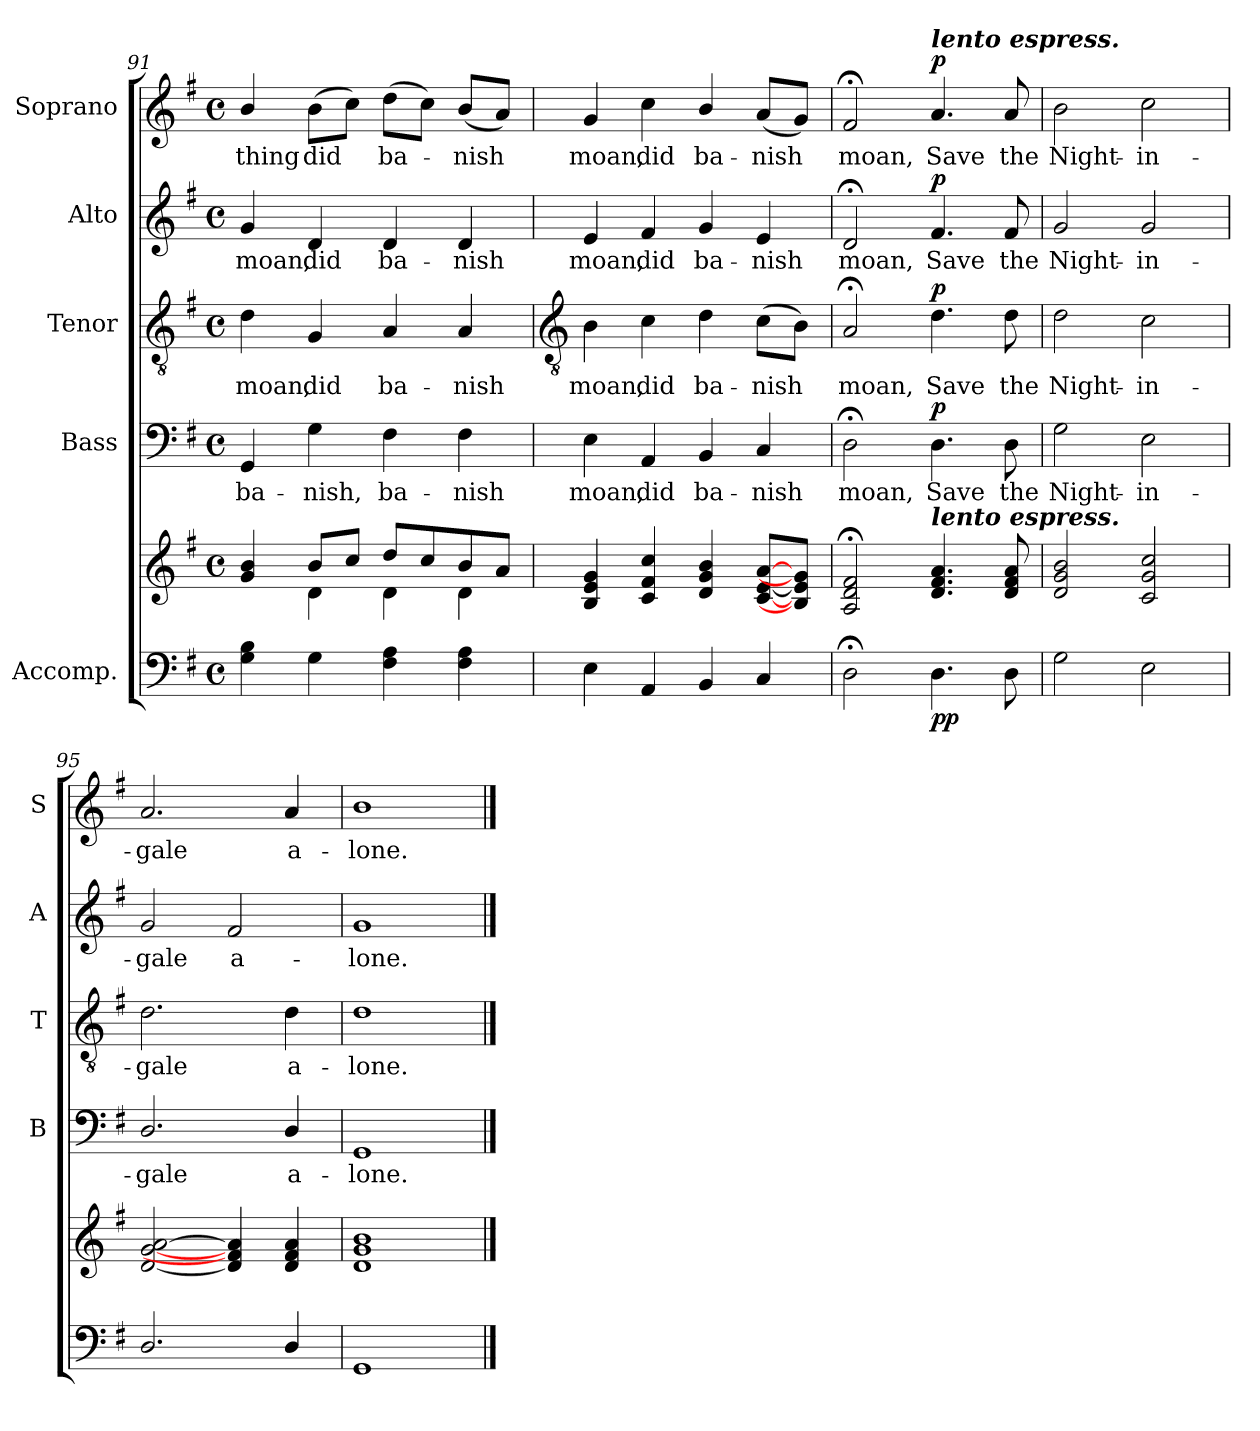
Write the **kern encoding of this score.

**kern	**kern	**dynam	**kern	**text	**dynam	**kern	**text	**dynam	**kern	**text	**dynam	**kern	**text	**dynam
*part5	*part5	*part5	*part4	*part4	*part4	*part3	*part3	*part3	*part2	*part2	*part2	*part1	*part1	*part1
*staff6	*staff5	*staff5/6	*staff4	*staff4	*staff4	*staff3	*staff3	*staff3	*staff2	*staff2	*staff2	*staff1	*staff1	*staff1
*I"Accomp.	*	*	*I"Bass	*	*	*I"Tenor	*	*	*I"Alto	*	*	*I"Soprano	*	*
*	*	*	*I'B	*	*	*I'T	*	*	*I'A	*	*	*I'S	*	*
*clefF4	*clefG2	*	*clefF4	*	*	*clefGv2	*	*	*clefG2	*	*	*clefG2	*	*
*k[f#]	*k[f#]	*	*k[f#]	*	*	*k[f#]	*	*	*k[f#]	*	*	*k[f#]	*	*
*G:	*G:	*	*G:	*	*	*G:	*	*	*G:	*	*	*G:	*	*
*M4/4	*M4/4	*	*M4/4	*	*	*M4/4	*	*	*M4/4	*	*	*M4/4	*	*
*met(c)	*met(c)	*	*met(c)	*	*	*met(c)	*	*	*met(c)	*	*	*met(c)	*	*
=91	=91	=91	=91	=91	=91	=91	=91	=91	=91	=91	=91	=91	=91	=91
*	*^	*	*	*	*	*	*	*	*	*	*	*	*	*
!	!	!	!	!	!LO:LY:b	!	!	!LO:LY:b	!	!	!LO:LY:b	!	!	!LO:LY:b	!
4G 4B	4g/ 4b/	4ryy	.	4GG	ba-	.	4d	moan,	.	4g	moan,	.	4b/	thing	.
!	!	!	!	!	!LO:LY:b	!	!	!LO:LY:b	!	!	!LO:LY:b	!	!	!LO:LY:b	!
4G	8b/L	4d\	.	4G	-nish,	.	4G	did	.	4d	did	.	(>8bL	did	.
.	8cc/J	.	.	.	.	.	.	.	.	.	.	.	8ccJ)	.	.
!	!	!	!	!	!LO:LY:b	!	!	!LO:LY:b	!	!	!LO:LY:b	!	!	!LO:LY:b	!
4F# 4A	8dd/L	4d\	.	4F#	ba-	.	4A	ba-	.	4d	ba-	.	(>8ddL	ba-	.
.	8cc/	.	.	.	.	.	.	.	.	.	.	.	8ccJ)	.	.
!	!	!	!	!	!LO:LY:b	!	!	!LO:LY:b	!	!	!LO:LY:b	!	!	!LO:LY:b	!
4F# 4A	8b/	4d\	.	4F#	-nish	.	4A	-nish	.	4d	-nish	.	(<8bL	nish	.
.	8aJ	.	.	.	.	.	.	.	.	.	.	.	8aJ)	.	.
*	*v	*v	*	*	*	*	*	*	*	*	*	*	*	*	*
!!LO:LB:g=z
=92	=92	=92	=92	=92	=92	=92	=92	=92	=92	=92	=92	=92	=92	=92
*	*	*	*	*	*	*clefGv2	*	*	*	*	*	*	*	*
!	!	!	!	!LO:LY:b	!	!	!LO:LY:b	!	!	!LO:LY:b	!	!	!LO:LY:b	!
4E	4B 4e 4g	.	4E	moan,	.	4B	moan,	.	4e	moan,	.	4g	moan,	.
!	!	!	!	!LO:LY:b	!	!	!LO:LY:b	!	!	!LO:LY:b	!	!	!LO:LY:b	!
4AA	4c 4f# 4cc	.	4AA	did	.	4c	did	.	4f#	did	.	4cc	did	.
!	!	!	!	!LO:LY:b	!	!	!LO:LY:b	!	!	!LO:LY:b	!	!	!LO:LY:b	!
4BB	4d/ 4g/ 4b/	.	4BB	ba-	.	4d	ba-	.	4g	ba-	.	4b/	ba-	.
!	!	!	!	!LO:LY:b	!	!	!LO:LY:b	!	!	!LO:LY:b	!	!	!LO:LY:b	!
4C	[8c [8e [8aL	.	4C	-nish	.	(>8cL	-nish	.	4e	-nish	.	(<8aL	-nish	.
.	8B] 8e] 8g]J	.	.	.	.	8BJ)	.	.	.	.	.	8gJ)	.	.
=93	=93	=93	=93	=93	=93	=93	=93	=93	=93	=93	=93	=93	=93	=93
!	!	!	!	!LO:LY:b	!	!	!LO:LY:b	!	!	!LO:LY:b	!	!	!LO:LY:b	!
2D;	2A;< 2d;< 2f#;<	.	2D;<	moan,	.	2A;<	moan,	.	2d;<	moan,	.	2f#;<	moan,	.
!	!	!	!	!	!	!	!	!	!	!	!	!LO:TX:a:Bi:t=lento espress.	!	!
!	!LO:TX:a:Bi:t=lento espress.	!	!	!	!	!	!	!	!	!	!	!	!	!
!	!	!LO:DY:b=2	!	!LO:LY:b	!	!	!LO:LY:b	!	!	!LO:LY:b	!	!	!LO:LY:b	!
!	!	!LO:DY:n=1:b	!	!	!LO:DY:b	!	!	!LO:DY:b	!	!	!LO:DY:b	!	!	!LO:DY:b
4.D	4.d 4.f# 4.a	p p	4.D	Save	p	4.d	Save	p	4.f#	Save	p	4.a	Save	p
!	!	!	!	!LO:LY:b	!	!	!LO:LY:b	!	!	!LO:LY:b	!	!	!LO:LY:b	!
8D	8d 8f# 8a	.	8D	the	.	8d	the	.	8f#	the	.	8a	the	.
=94	=94	=94	=94	=94	=94	=94	=94	=94	=94	=94	=94	=94	=94	=94
!	!	!	!	!LO:LY:b	!	!	!LO:LY:b	!	!	!LO:LY:b	!	!	!LO:LY:b	!
2G	2d 2g 2b	.	2G	Night-	.	2d	Night-	.	2g	Night-	.	2b	Night-	.
!	!	!	!	!LO:LY:b	!	!	!LO:LY:b	!	!	!LO:LY:b	!	!	!LO:LY:b	!
2E	2c 2g 2cc	.	2E	-in-	.	2c	-in-	.	2g	-in-	.	2cc	-in-	.
=95	=95	=95	=95	=95	=95	=95	=95	=95	=95	=95	=95	=95	=95	=95
!	!	!	!	!LO:LY:b	!	!	!LO:LY:b	!	!	!LO:LY:b	!	!	!LO:LY:b	!
2.D/	[2d [2g [2a	.	2.D/	-gale	.	2.d	-gale	.	2g	-gale	.	2.a	-gale	.
!	!	!	!	!	!	!	!	!	!	!LO:LY:b	!	!	!	!
.	4d] 4f#] 4a]	.	.	.	.	.	.	.	2f#	a-	.	.	.	.
!	!	!	!	!LO:LY:b	!	!	!LO:LY:b	!	!	!	!	!	!LO:LY:b	!
4D/	4d 4f# 4a	.	4D/	a-	.	4d	a-	.	.	.	.	4a	a-	.
=96	=96	=96	=96	=96	=96	=96	=96	=96	=96	=96	=96	=96	=96	=96
!	!	!	!	!LO:LY:b	!	!	!LO:LY:b	!	!	!LO:LY:b	!	!	!LO:LY:b	!
1GG	1d 1g 1b	.	1GG	-lone.	.	1d	-lone.	.	1g	-lone.	.	1b	-lone.	.
==	==	==	==	==	==	==	==	==	==	==	==	==	==	==
*-	*-	*-	*-	*-	*-	*-	*-	*-	*-	*-	*-	*-	*-	*-
